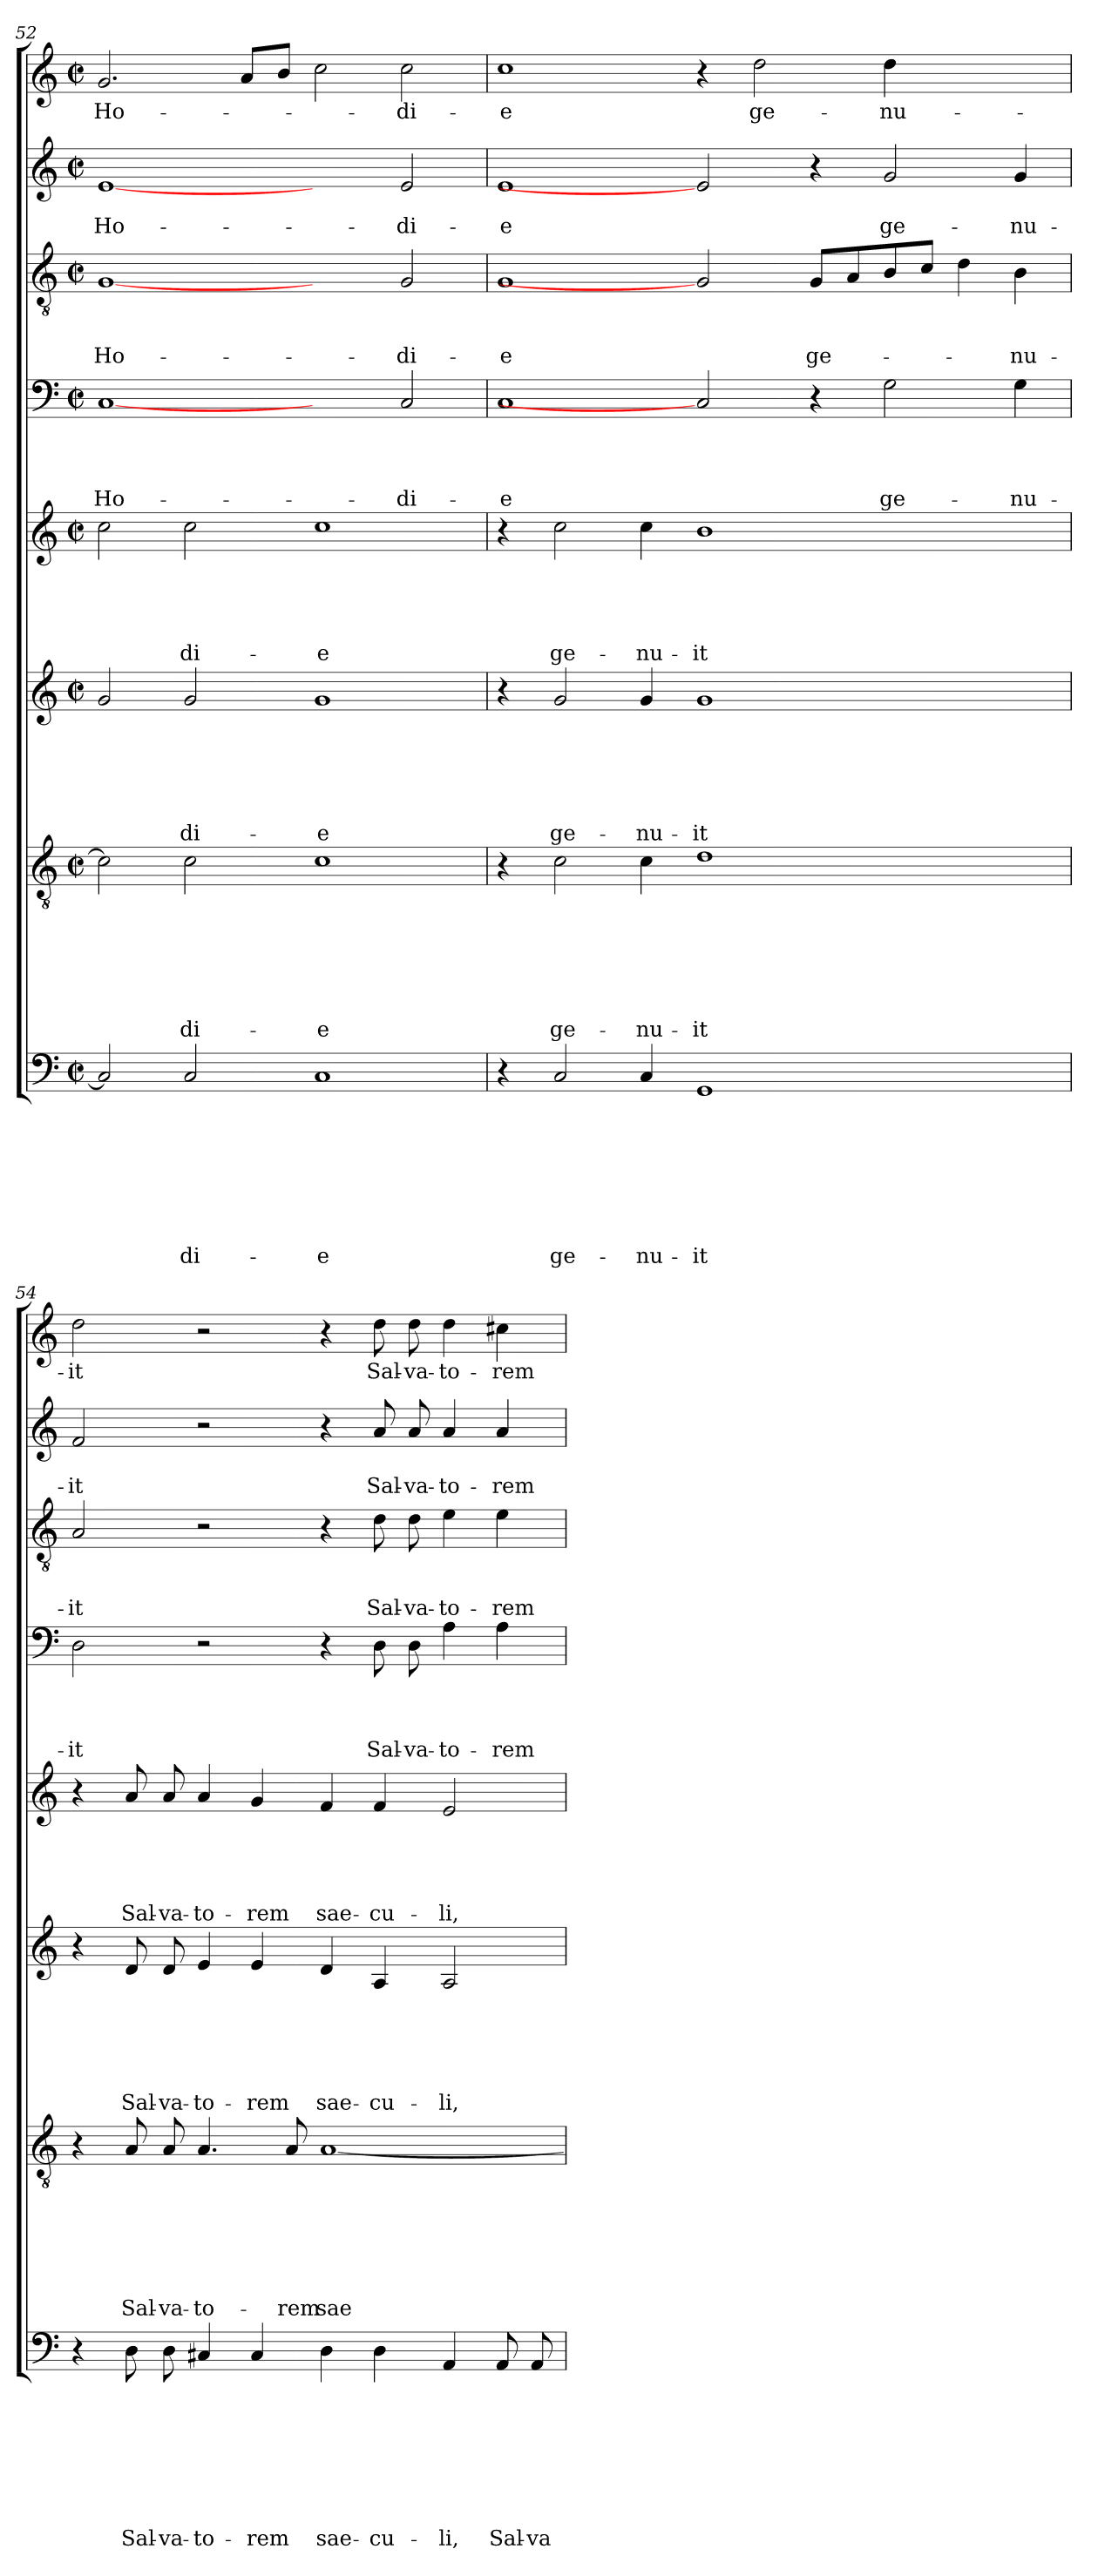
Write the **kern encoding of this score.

**kern	**text	**text	**text	**text	**text	**text	**text	**text	**kern	**text	**text	**text	**text	**text	**text	**text	**kern	**text	**text	**text	**text	**text	**text	**kern	**text	**text	**text	**text	**text	**kern	**text	**text	**text	**text	**kern	**text	**text	**text	**kern	**text	**text	**kern	**text
*part8	*part8	*part8	*part8	*part8	*part8	*part8	*part8	*part8	*part7	*part7	*part7	*part7	*part7	*part7	*part7	*part7	*part6	*part6	*part6	*part6	*part6	*part6	*part6	*part5	*part5	*part5	*part5	*part5	*part5	*part4	*part4	*part4	*part4	*part4	*part3	*part3	*part3	*part3	*part2	*part2	*part2	*part1	*part1
*staff8	*staff8	*staff8	*staff8	*staff8	*staff8	*staff8	*staff8	*staff8	*staff7	*staff7	*staff7	*staff7	*staff7	*staff7	*staff7	*staff7	*staff6	*staff6	*staff6	*staff6	*staff6	*staff6	*staff6	*staff5	*staff5	*staff5	*staff5	*staff5	*staff5	*staff4	*staff4	*staff4	*staff4	*staff4	*staff3	*staff3	*staff3	*staff3	*staff2	*staff2	*staff2	*staff1	*staff1
*clefF4	*	*	*	*	*	*	*	*	*clefGv2	*	*	*	*	*	*	*	*clefG2	*	*	*	*	*	*	*clefG2	*	*	*	*	*	*clefF4	*	*	*	*	*clefGv2	*	*	*	*clefG2	*	*	*clefG2	*
*k[]	*	*	*	*	*	*	*	*	*k[]	*	*	*	*	*	*	*	*k[]	*	*	*	*	*	*	*k[]	*	*	*	*	*	*k[]	*	*	*	*	*k[]	*	*	*	*k[]	*	*	*k[]	*
*C:	*	*	*	*	*	*	*	*	*C:	*	*	*	*	*	*	*	*C:	*	*	*	*	*	*	*C:	*	*	*	*	*	*C:	*	*	*	*	*C:	*	*	*	*C:	*	*	*C:	*
*M2/2	*	*	*	*	*	*	*	*	*M2/2	*	*	*	*	*	*	*	*M2/2	*	*	*	*	*	*	*M2/2	*	*	*	*	*	*M2/2	*	*	*	*	*M2/2	*	*	*	*M2/2	*	*	*M2/2	*
*met(c|)	*	*	*	*	*	*	*	*	*met(c|)	*	*	*	*	*	*	*	*met(c|)	*	*	*	*	*	*	*met(c|)	*	*	*	*	*	*met(c|)	*	*	*	*	*met(c|)	*	*	*	*met(c|)	*	*	*met(c|)	*
=52	=52	=52	=52	=52	=52	=52	=52	=52	=52	=52	=52	=52	=52	=52	=52	=52	=52	=52	=52	=52	=52	=52	=52	=52	=52	=52	=52	=52	=52	=52	=52	=52	=52	=52	=52	=52	=52	=52	=52	=52	=52	=52	=52
2C/]	.	.	.	.	.	.	.	.	2c\]	.	.	.	.	.	.	.	2g/	.	.	.	.	.	.	2cc\	.	.	.	.	.	[1C	.	.	.	Ho-	[1G	.	.	Ho-	[1e	.	Ho-	2.g/	Ho-
2C/	.	.	.	.	.	.	.	-di-	2c\	.	.	.	.	.	.	-di-	2g/	.	.	.	.	.	-di-	2cc\	.	.	.	.	-di-	.	.	.	.	.	.	.	.	.	.	.	.	.	.
.	.	.	.	.	.	.	.	.	.	.	.	.	.	.	.	.	.	.	.	.	.	.	.	.	.	.	.	.	.	.	.	.	.	.	.	.	.	.	.	.	.	8a/L	.
.	.	.	.	.	.	.	.	.	.	.	.	.	.	.	.	.	.	.	.	.	.	.	.	.	.	.	.	.	.	.	.	.	.	.	.	.	.	.	.	.	.	8b/J	.
1C	.	.	.	.	.	.	.	-e	1c	.	.	.	.	.	.	-e	1g	.	.	.	.	.	-e	1cc	.	.	.	.	-e	2ryy	.	.	.	.	2ryy	.	.	.	2ryy	.	.	2cc\	.
.	.	.	.	.	.	.	.	.	.	.	.	.	.	.	.	.	.	.	.	.	.	.	.	.	.	.	.	.	.	2C/	.	.	.	-di-	2G/	.	.	-di-	2e/	.	-di-	2cc\	-di-
=53	=53	=53	=53	=53	=53	=53	=53	=53	=53	=53	=53	=53	=53	=53	=53	=53	=53	=53	=53	=53	=53	=53	=53	=53	=53	=53	=53	=53	=53	=53	=53	=53	=53	=53	=53	=53	=53	=53	=53	=53	=53	=53	=53
4r	.	.	.	.	.	.	.	.	4r	.	.	.	.	.	.	.	4r	.	.	.	.	.	.	4r	.	.	.	.	.	1C	.	.	.	-e	1G	.	.	-e	1e	.	-e	1cc	-e
2C/	.	.	.	.	.	.	.	ge-	2c\	.	.	.	.	.	.	ge-	2g/	.	.	.	.	.	ge-	2cc\	.	.	.	.	ge-	.	.	.	.	.	.	.	.	.	.	.	.	.	.
4C/	.	.	.	.	.	.	.	-nu-	4c\	.	.	.	.	.	.	-nu-	4g/	.	.	.	.	.	-nu-	4cc\	.	.	.	.	-nu-	.	.	.	.	.	.	.	.	.	.	.	.	.	.
1GG	.	.	.	.	.	.	.	-it	1d	.	.	.	.	.	.	-it	1g	.	.	.	.	.	-it	1b	.	.	.	.	-it	2C]	.	.	.	.	2G]	.	.	.	2e]	.	.	4r	.
.	.	.	.	.	.	.	.	.	.	.	.	.	.	.	.	.	.	.	.	.	.	.	.	.	.	.	.	.	.	.	.	.	.	.	.	.	.	.	.	.	.	2dd\	ge-
.	.	.	.	.	.	.	.	.	.	.	.	.	.	.	.	.	.	.	.	.	.	.	.	.	.	.	.	.	.	4r	.	.	.	.	8G/L	.	.	ge-	4r	.	.	.	.
.	.	.	.	.	.	.	.	.	.	.	.	.	.	.	.	.	.	.	.	.	.	.	.	.	.	.	.	.	.	.	.	.	.	.	8A/	.	.	.	.	.	.	.	.
.	.	.	.	.	.	.	.	.	.	.	.	.	.	.	.	.	.	.	.	.	.	.	.	.	.	.	.	.	.	2G\	.	.	.	ge-	8B/	.	.	.	2g/	.	ge-	4dd\	-nu-
.	.	.	.	.	.	.	.	.	.	.	.	.	.	.	.	.	.	.	.	.	.	.	.	.	.	.	.	.	.	.	.	.	.	.	8c/J	.	.	.	.	.	.	.	.
2ryy	.	.	.	.	.	.	.	.	2ryy	.	.	.	.	.	.	.	2ryy	.	.	.	.	.	.	2ryy	.	.	.	.	.	.	.	.	.	.	4d\	.	.	.	.	.	.	2ryy	.
.	.	.	.	.	.	.	.	.	.	.	.	.	.	.	.	.	.	.	.	.	.	.	.	.	.	.	.	.	.	4G\	.	.	.	-nu-	4B\	.	.	-nu-	4g/	.	-nu-	.	.
=54	=54	=54	=54	=54	=54	=54	=54	=54	=54	=54	=54	=54	=54	=54	=54	=54	=54	=54	=54	=54	=54	=54	=54	=54	=54	=54	=54	=54	=54	=54	=54	=54	=54	=54	=54	=54	=54	=54	=54	=54	=54	=54	=54
4r	.	.	.	.	.	.	.	.	4r	.	.	.	.	.	.	.	4r	.	.	.	.	.	.	4r	.	.	.	.	.	2D\	.	.	.	-it	2A/	.	.	-it	2f/	.	-it	2dd\	-it
8D\	.	.	.	.	.	.	.	Sal-	8A/	.	.	.	.	.	.	Sal-	8d/	.	.	.	.	.	Sal-	8a/	.	.	.	.	Sal-	.	.	.	.	.	.	.	.	.	.	.	.	.	.
8D\	.	.	.	.	.	.	.	-va-	8A/	.	.	.	.	.	.	-va-	8d/	.	.	.	.	.	-va-	8a/	.	.	.	.	-va-	.	.	.	.	.	.	.	.	.	.	.	.	.	.
4C#X/	.	.	.	.	.	.	.	-to-	4.A/	.	.	.	.	.	.	-to-	4e/	.	.	.	.	.	-to-	4a/	.	.	.	.	-to-	2r	.	.	.	.	2r	.	.	.	2r	.	.	2r	.
4C#/	.	.	.	.	.	.	.	-rem	.	.	.	.	.	.	.	.	4e/	.	.	.	.	.	-rem	4g/	.	.	.	.	-rem	.	.	.	.	.	.	.	.	.	.	.	.	.	.
.	.	.	.	.	.	.	.	.	8A/	.	.	.	.	.	.	-rem	.	.	.	.	.	.	.	.	.	.	.	.	.	.	.	.	.	.	.	.	.	.	.	.	.	.	.
4D\	.	.	.	.	.	.	.	sae-	[1A	.	.	.	.	.	.	sae-	4d/	.	.	.	.	.	sae-	4f/	.	.	.	.	sae-	4r	.	.	.	.	4r	.	.	.	4r	.	.	4r	.
4D\	.	.	.	.	.	.	.	-cu-	.	.	.	.	.	.	.	.	4A/	.	.	.	.	.	-cu-	4f/	.	.	.	.	-cu-	8D\	.	.	.	Sal-	8d\	.	.	Sal-	8a/	.	Sal-	8dd\	Sal-
.	.	.	.	.	.	.	.	.	.	.	.	.	.	.	.	.	.	.	.	.	.	.	.	.	.	.	.	.	.	8D\	.	.	.	-va-	8d\	.	.	-va-	8a/	.	-va-	8dd\	-va-
4AA/	.	.	.	.	.	.	.	-li,	.	.	.	.	.	.	.	.	2A/	.	.	.	.	.	-li,	2e/	.	.	.	.	-li,	4A\	.	.	.	-to-	4e\	.	.	-to-	4a/	.	-to-	4dd\	-to-
8AA/	.	.	.	.	.	.	.	Sal-	.	.	.	.	.	.	.	.	.	.	.	.	.	.	.	.	.	.	.	.	.	4A\	.	.	.	-rem	4e\	.	.	-rem	4a/	.	-rem	4cc#X\	-rem
8AA/	.	.	.	.	.	.	.	-va-	.	.	.	.	.	.	.	.	.	.	.	.	.	.	.	.	.	.	.	.	.	.	.	.	.	.	.	.	.	.	.	.	.	.	.
=	=	=	=	=	=	=	=	=	=	=	=	=	=	=	=	=	=	=	=	=	=	=	=	=	=	=	=	=	=	=	=	=	=	=	=	=	=	=	=	=	=	=	=
*-	*-	*-	*-	*-	*-	*-	*-	*-	*-	*-	*-	*-	*-	*-	*-	*-	*-	*-	*-	*-	*-	*-	*-	*-	*-	*-	*-	*-	*-	*-	*-	*-	*-	*-	*-	*-	*-	*-	*-	*-	*-	*-	*-
